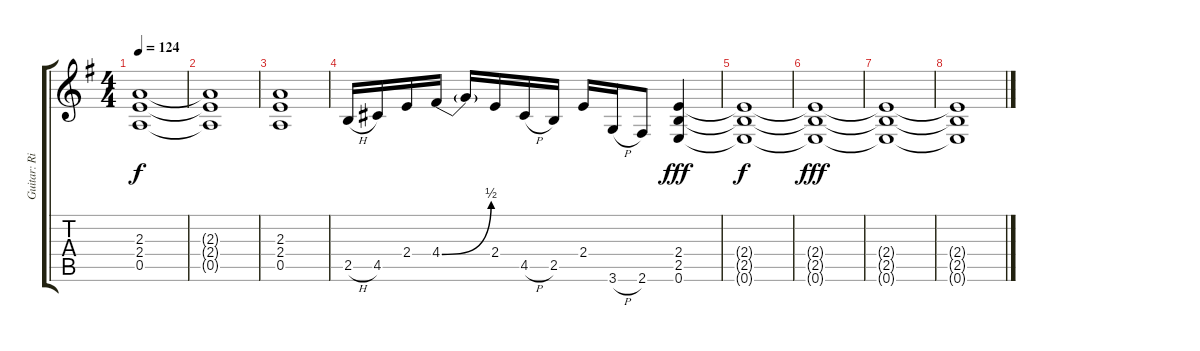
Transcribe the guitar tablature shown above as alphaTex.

\track ("Guitar: Ricky" "Guitar: Ri") {instrument distortionguitar}
\staff {score tabs}
\tuning (E4 B3 G3 D3 A2 E2) {hide}
\ts (4 4)
\tempo 124
\clef g2
\ks g
(2.3{t} 2.4{t} 0.5{t}).1{dy f} |
(2.3{t} 2.4{t} 0.5{t}).1 |
(2.3 2.4 0.5).1 |
2.5{h}.16 4.5.16 2.4.16 4.4{be (bend 0 0 60 2)}.16 4.4{t}.16 2.4.16 4.5{h}.16 2.5.16 2.4.16 3.6{h}.16 2.6.8 (2.4 2.5 0.6).4{dy fff} |
(2.4{t} 2.5{t} 0.6{t}).1{dy f} |
(2.4{t} 2.5{t} 0.6{t}).1{dy fff} |
(2.4{t} 2.5{t} 0.6{t}).1 |
(2.4{t} 2.5{t} 0.6{t}).1
